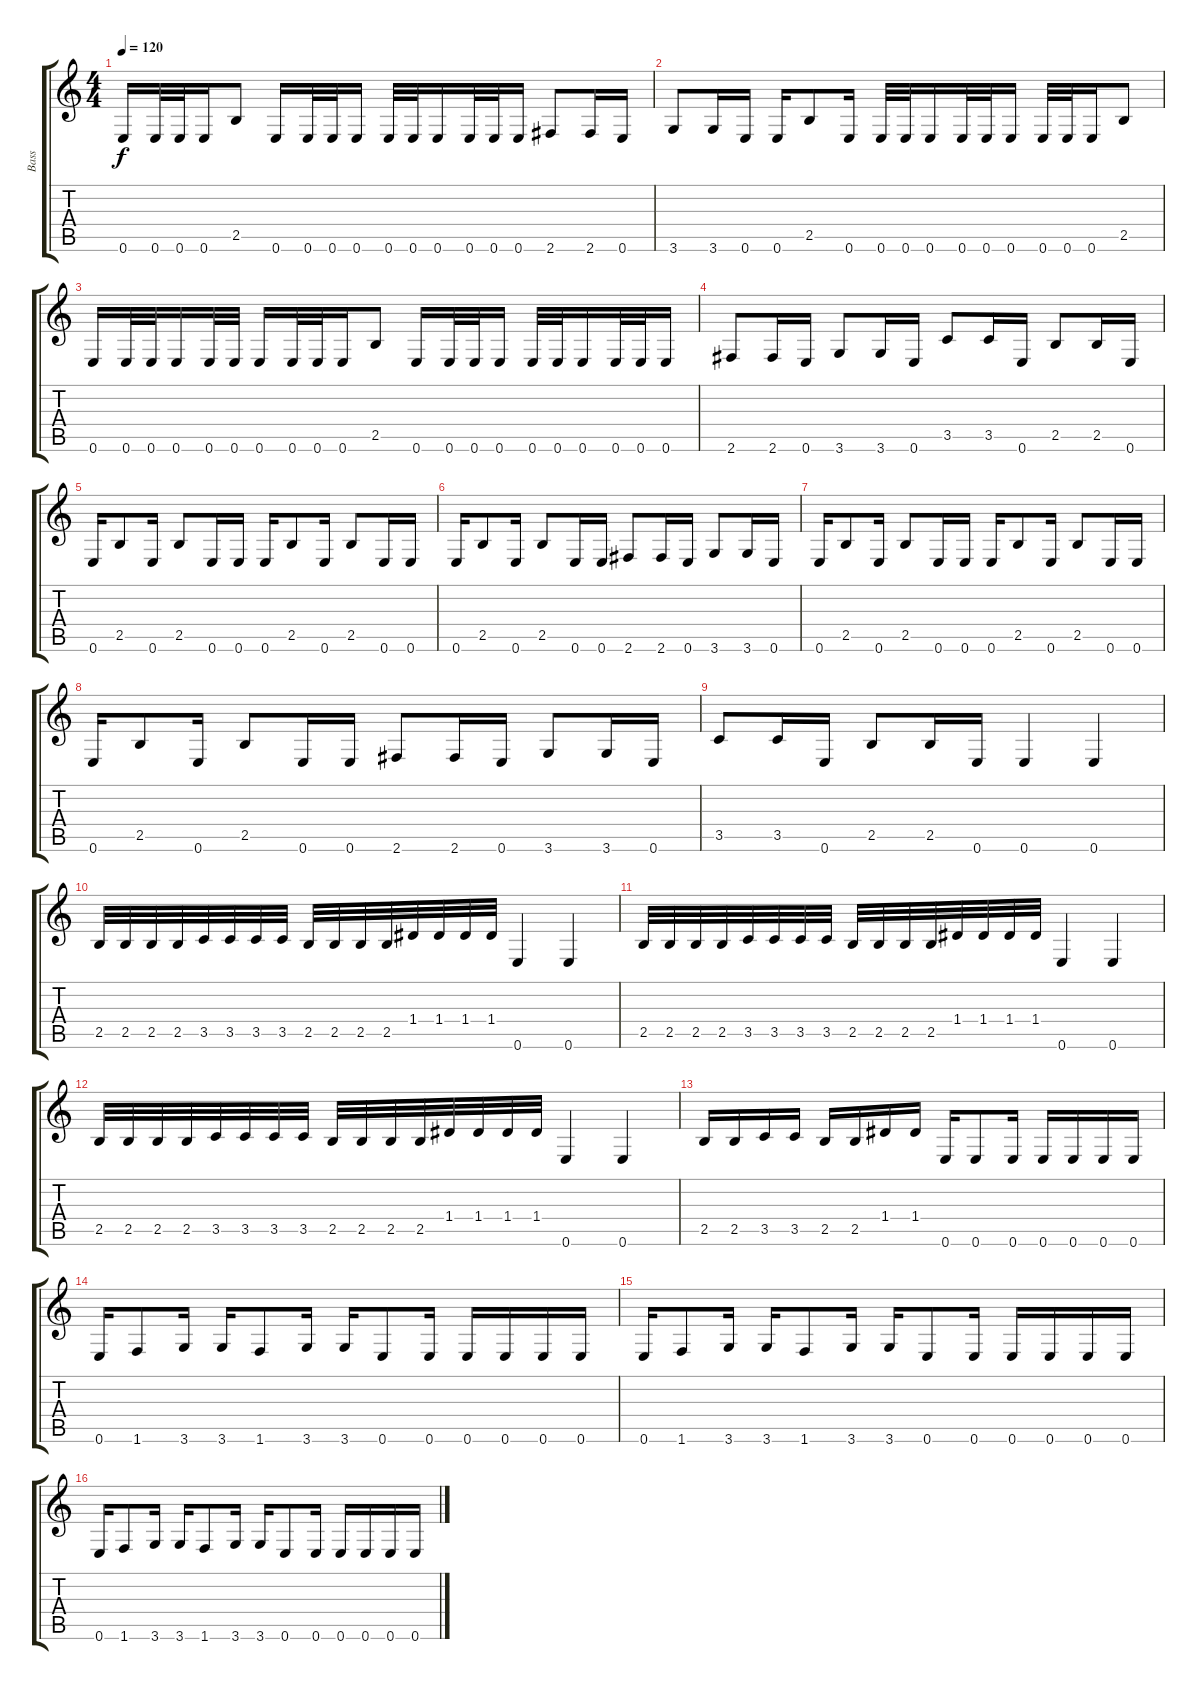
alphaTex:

\track ("Bass" "Bass") {instrument electricbasspick}
\staff {score tabs}
\tuning (E4 B3 G3 D3 A2 E2) {hide}
\ts (4 4)
\tempo 120
\clef g2
\ks c
0.6.16{dy f} 0.6.32 0.6.32 0.6.16 2.5.8 0.6.16 0.6.32 0.6.32 0.6.16 0.6.32 0.6.32 0.6.16 0.6.32 0.6.32 0.6.16 2.6.8 2.6.16 0.6.16 |
3.6.8 3.6.16 0.6.16 0.6.16 2.5.8 0.6.16 0.6.32 0.6.32 0.6.16 0.6.32 0.6.32 0.6.16 0.6.32 0.6.32 0.6.16 2.5.8 |
0.6.16 0.6.32 0.6.32 0.6.16 0.6.32 0.6.32 0.6.16 0.6.32 0.6.32 0.6.16 2.5.8 0.6.16 0.6.32 0.6.32 0.6.16 0.6.32 0.6.32 0.6.16 0.6.32 0.6.32 0.6.16 |
2.6.8 2.6.16 0.6.16 3.6.8 3.6.16 0.6.16 3.5.8 3.5.16 0.6.16 2.5.8 2.5.16 0.6.16 |
0.6.16 2.5.8 0.6.16 2.5.8 0.6.16 0.6.16 0.6.16 2.5.8 0.6.16 2.5.8 0.6.16 0.6.16 |
0.6.16 2.5.8 0.6.16 2.5.8 0.6.16 0.6.16 2.6.8 2.6.16 0.6.16 3.6.8 3.6.16 0.6.16 |
0.6.16 2.5.8 0.6.16 2.5.8 0.6.16 0.6.16 0.6.16 2.5.8 0.6.16 2.5.8 0.6.16 0.6.16 |
0.6.16 2.5.8 0.6.16 2.5.8 0.6.16 0.6.16 2.6.8 2.6.16 0.6.16 3.6.8 3.6.16 0.6.16 |
3.5.8 3.5.16 0.6.16 2.5.8 2.5.16 0.6.16 0.6.4 0.6.4 |
2.5.32 2.5.32 2.5.32 2.5.32 3.5.32 3.5.32 3.5.32 3.5.32 2.5.32 2.5.32 2.5.32 2.5.32 1.4.32 1.4.32 1.4.32 1.4.32 0.6.4 0.6.4 |
2.5.32 2.5.32 2.5.32 2.5.32 3.5.32 3.5.32 3.5.32 3.5.32 2.5.32 2.5.32 2.5.32 2.5.32 1.4.32 1.4.32 1.4.32 1.4.32 0.6.4 0.6.4 |
2.5.32 2.5.32 2.5.32 2.5.32 3.5.32 3.5.32 3.5.32 3.5.32 2.5.32 2.5.32 2.5.32 2.5.32 1.4.32 1.4.32 1.4.32 1.4.32 0.6.4 0.6.4 |
2.5.16 2.5.16 3.5.16 3.5.16 2.5.16 2.5.16 1.4.16 1.4.16 0.6.16 0.6.8 0.6.16 0.6.16 0.6.16 0.6.16 0.6.16 |
0.6.16 1.6.8 3.6.16 3.6.16 1.6.8 3.6.16 3.6.16 0.6.8 0.6.16 0.6.16 0.6.16 0.6.16 0.6.16 |
0.6.16 1.6.8 3.6.16 3.6.16 1.6.8 3.6.16 3.6.16 0.6.8 0.6.16 0.6.16 0.6.16 0.6.16 0.6.16 |
0.6.16 1.6.8 3.6.16 3.6.16 1.6.8 3.6.16 3.6.16 0.6.8 0.6.16 0.6.16 0.6.16 0.6.16 0.6.16
